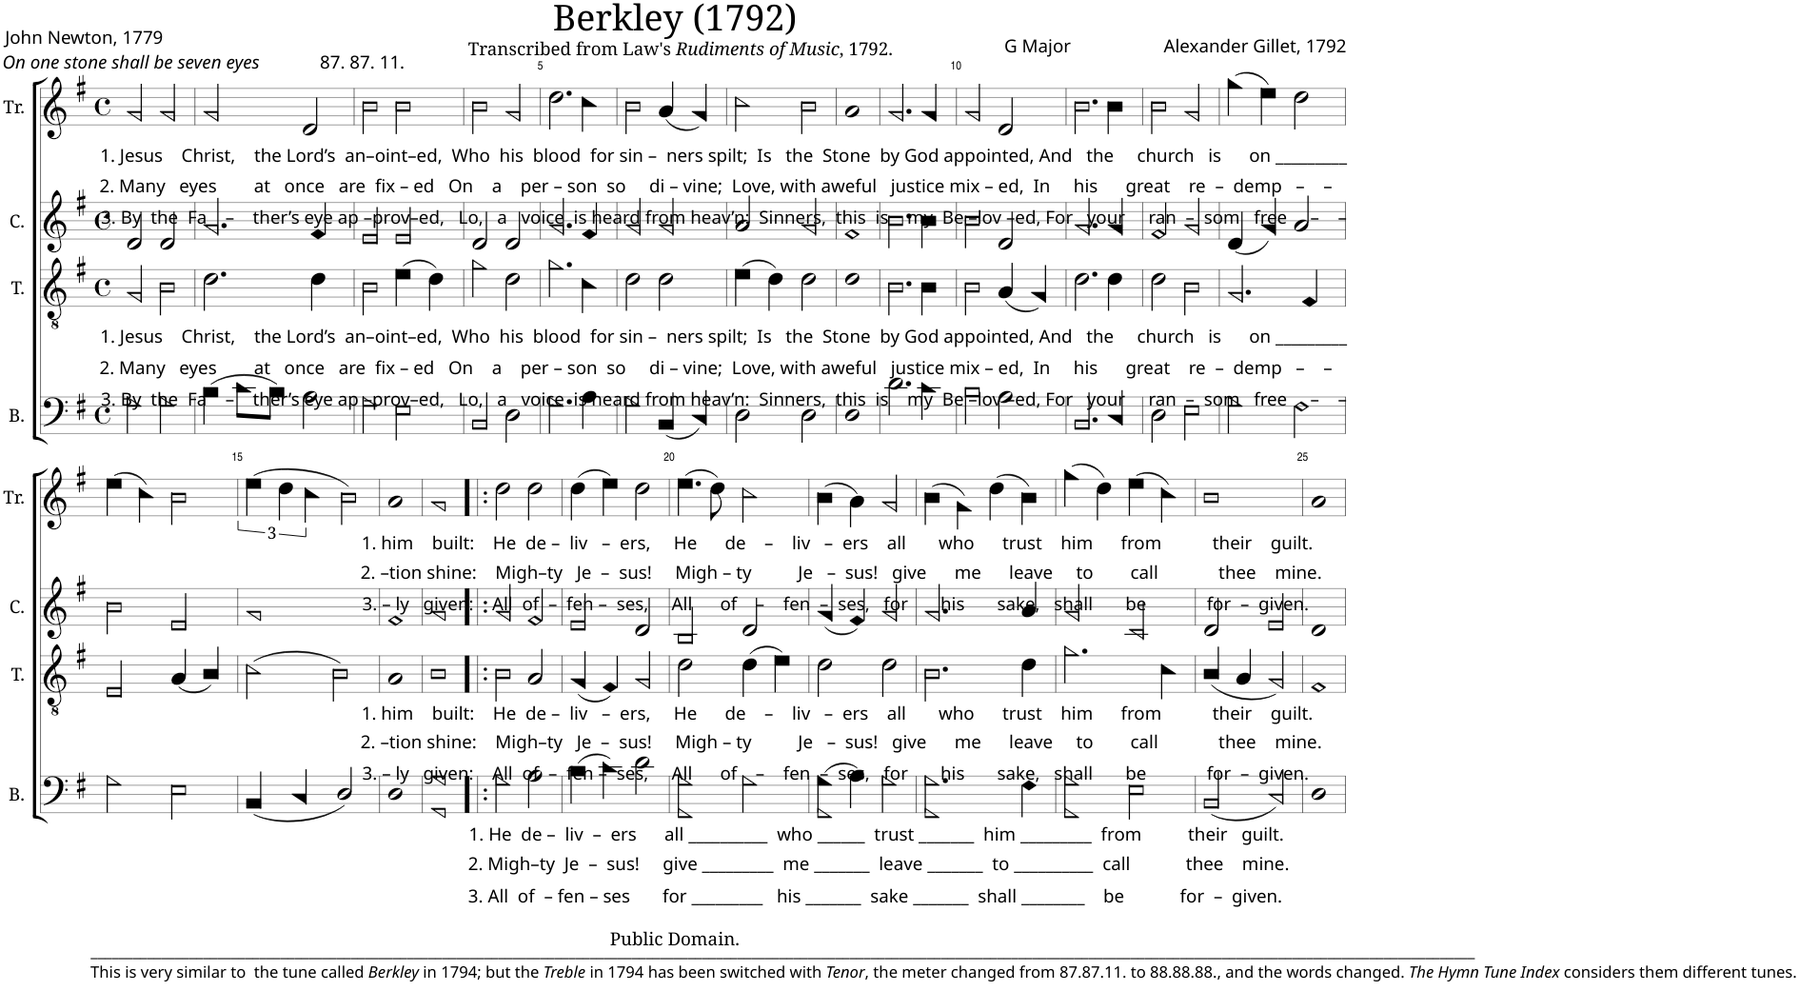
**kern	**kern	**kern	**kern
*part4	*part3	*part2	*part1
*staff4	*staff3	*staff2	*staff1
*I"B.	*I"T.	*I"C.	*I"Tr.
*I'B.	*I'T.	*I'C.	*I'Tr.
*clefF4	*clefGv2	*clefG2	*clefG2
*k[f#]	*k[f#]	*k[f#]	*k[f#]
*M4/4	*M4/4	*M4/4	*M4/4
*met(c)	*met(c)	*met(c)	*met(c)
=1	=1	=1	=1
!	!	!	!LO:TX:b:t=1. Jesus    Christ,    the Lord’s  an–oint–ed,  Who  his  blood  for sin –  ners spilt;  Is   the  Stone  by God appointed, And   the     church   is      on _________
!	!	!	!LO:TX:b:t=2. Many   eyes        at   once   are  fix – ed   On    a    per – son  so     di – vine;  Love, with aweful   justice mix – ed,  In     his      great    re  –  demp   –    –
!	!	!	!LO:TX:b:t=3. By  the  Fa    –    ther’s eye ap –prov–ed,   Lo,   a   voice  is heard from heav’n&colon;  Sinners,  this  is    my  Be –lov –ed, For   your     ran  –  som   free     –    –
!	!LO:TX:b:t=1. Jesus    Christ,    the Lord’s  an–oint–ed,  Who  his  blood  for sin –  ners spilt;  Is   the  Stone  by God appointed, And   the     church   is      on _________	!	!
!	!LO:TX:b:t=2. Many   eyes        at   once   are  fix – ed   On    a    per – son  so     di – vine;  Love, with aweful   justice mix – ed,  In     his      great    re  –  demp   –    –	!	!
!	!LO:TX:b:t=3. By  the  Fa    –    ther’s eye ap –prov–ed,   Lo,   a   voice  is heard from heav’n&colon;  Sinners,  this  is    my  Be –lov –ed, For   your     ran  –  som   free     –    –	!	!
2G!\	2G!/	2d!/	2g!/
2G!\	2B!\	2d!/	2g!/
=2	=2	=2	=2
(4B!\	2.d!\	2.g!/	2g!/
8c!\L	.	.	.
8B!\J)	.	.	.
2A!\	.	.	2d!/
.	4d!\	4f#!/	.
=3	=3	=3	=3
2G!\	2B!\	2e!/	2b!\
2E!\	(4e!\	2e!/	2b!\
.	4d!\)	.	.
=4	=4	=4	=4
2BB!/	2g!\	2d!/	2b!\
2D!\	2d!\	2d!/	2g!/
=5	=5	=5	=5
2.G!\	2.g!\	2.g!/	2.dd!\
4A!\	4c!\	4f#!/	4cc!\
=6	=6	=6	=6
2G!\	2d!\	2g!/	2b!\
(4BB!/	2d!\	2g!/	(4a!/
4C!/)	.	.	4g!/)
=7	=7	=7	=7
2D!\	(4e!\	2a!/	2cc!\
.	4d!\)	.	.
2D!\	2d!\	2g!/	2b!\
=8	=8	=8	=8
1D!	1d!	1f#!	1a!
=9	=9	=9	=9
2.d!\	2.B!\	2.b!\	2.g!/
4c!\	4B!\	4b!\	4g!/
=10	=10	=10	=10
2B!\	2B!\	2b!\	2g!/
2A!\	(4A!/	2d!/	2d!/
.	4G!/)	.	.
=11	=11	=11	=11
2.BB!/	2.d!\	2.g!/	2.b!\
4C!/	4d!\	4g!/	4b!\
=12	=12	=12	=12
2D!\	2d!\	2f#!/	2b!\
2E!\	2B!\	2g!/	2g!/
=13	=13	=13	=13
2G!\	2.G!/	(4d!/	(4gg!\
.	.	4g!/)	4ee!\)
2F#!\	.	2a!/	2dd!\
.	4F#!/	.	.
!!LO:LB:g=z
=14	=14	=14	=14
2G!\	2E!/	2b!\	(4ee!\
.	.	.	4cc!\)
2E!\	(4A!/	2e!/	2b!\
.	4B!/)	.	.
=15	=15	=15	=15
(4BB!/	(2c!\	1g!	(6ee!\
.	.	.	6dd!\
4C!/	.	.	.
.	.	.	6cc!\
2D!/)	2B!\)	.	2b!\)
=16	=16	=16	=16
!	!	!	!LO:TX:b:t=1. him    built&colon;    He  de –  liv   –  ers,     He      de    –    liv   –  ers    all       who      trust    him      from           their    guilt.
!	!	!	!LO:TX:b:t=2. –tion shine&colon;    Migh–ty   Je  –  sus!     Migh – ty          Je   –  sus!   give      me      leave     to        call             thee    mine.
!	!	!	!LO:TX:b:t=3. – ly   given&colon;    All  of  –  fen –  ses,     All      of    –    fen  –  ses,   for       his       sake,   shall       be             for  –  given.
!	!LO:TX:b:t=3. – ly   given&colon;    All  of  –  fen –  ses,     All      of    –    fen  –  ses,   for       his       sake,   shall       be             for  –  given.	!	!
!	!LO:TX:b:t=2. –tion shine&colon;    Migh–ty   Je  –  sus!     Migh – ty          Je   –  sus!   give      me      leave     to        call             thee    mine.	!	!
!	!LO:TX:b:t=1. him    built&colon;    He  de –  liv   –  ers,     He      de    –    liv   –  ers    all       who      trust    him      from           their    guilt.	!	!
1D!	1A!	1f#!	1a!
=17	=17	=17	=17
1GG! 1G!	1B!	1g!	1g!
=18!|:	=18!|:	=18!|:	=18!|:
!LO:TX:b:t=1. He  de –  liv  –  ers      all __________  who ______  trust _______  him _________  from          their   guilt.	!	!	!
!LO:TX:b:t=2. Migh–ty  Je  –  sus!     give _________  me _______  leave _______  to __________  call            thee    mine.	!	!	!
!LO:TX:b:t=3. All  of  – fen – ses       for _________   his _______  sake _______  shall ________    be            for  –  given.	!	!	!
2G!\	2B!\	2g!/	2dd!\
2A!\	2A!/	2f#!/	2dd!\
=19	=19	=19	=19
(4B!\	(4G!/	2e!/	(4dd!\
4c!\)	4F#!/)	.	4ee!\)
!LO:TX:b:t=_____________________________________________________________________________________________________________________________________________________________________________________________________	!	!	!
!LO:TX:b:t=This is very similar to  the tune called	!	!	!
!LO:TX:b:i:t=Berkley	!	!	!
!LO:TX:b:t=in 1794; but the	!	!	!
!LO:TX:b:i:t=Treble	!	!	!
!LO:TX:b:t=in 1794 has been switched with	!	!	!
!LO:TX:b:i:t=Tenor	!	!	!
!LO:TX:b:t=, the meter changed from 87.87.11. to 88.88.88., and the words changed.	!	!	!
!LO:TX:b:i:t=The Hymn Tune Index	!	!	!
!LO:TX:b:t=considers them different tunes.	!	!	!
2d!\	2G!/	2d!/	2dd!\
=20	=20	=20	=20
*^	*	*	*
2G!\	1GG!	2d!\	2B!/	(4.ee!\
.	.	.	.	8dd!\)
2G!\	.	(4d!\	2d!/	2cc!\
.	.	4e!\)	.	.
=21	=21	=21	=21	=21
(>4G!\	1GG!	2d!\	(4g!/	(4b!\
4A!\)	.	.	4f#!/)	4a!\)
2G!\	.	2d!\	2g!/	2g!/
=22	=22	=22	=22	=22
2.G!\	1GG!	2.B!\	2.g!/	(4b!\
.	.	.	.	4g!\)
.	.	.	.	(4dd!\
4F#!\	.	4d!\	4a!/	4b!\)
=23	=23	=23	=23	=23
2G!\	1GG!	2.g!\	2g!/	(4gg!\
.	.	.	.	4dd!\)
2E!\	.	.	2c!/	(4ee!\
.	.	4c!\	.	4cc!\)
*v	*v	*	*	*
=24	=24	=24	=24
(2BB!/	(4B!/	2d!/	1b!
.	4A!/	.	.
2C!/)	2G!/)	2e!/	.
=25	=25	=25	=25
1D!	1F#!	1d!	1a!
=	=	=	=
*-	*-	*-	*-
